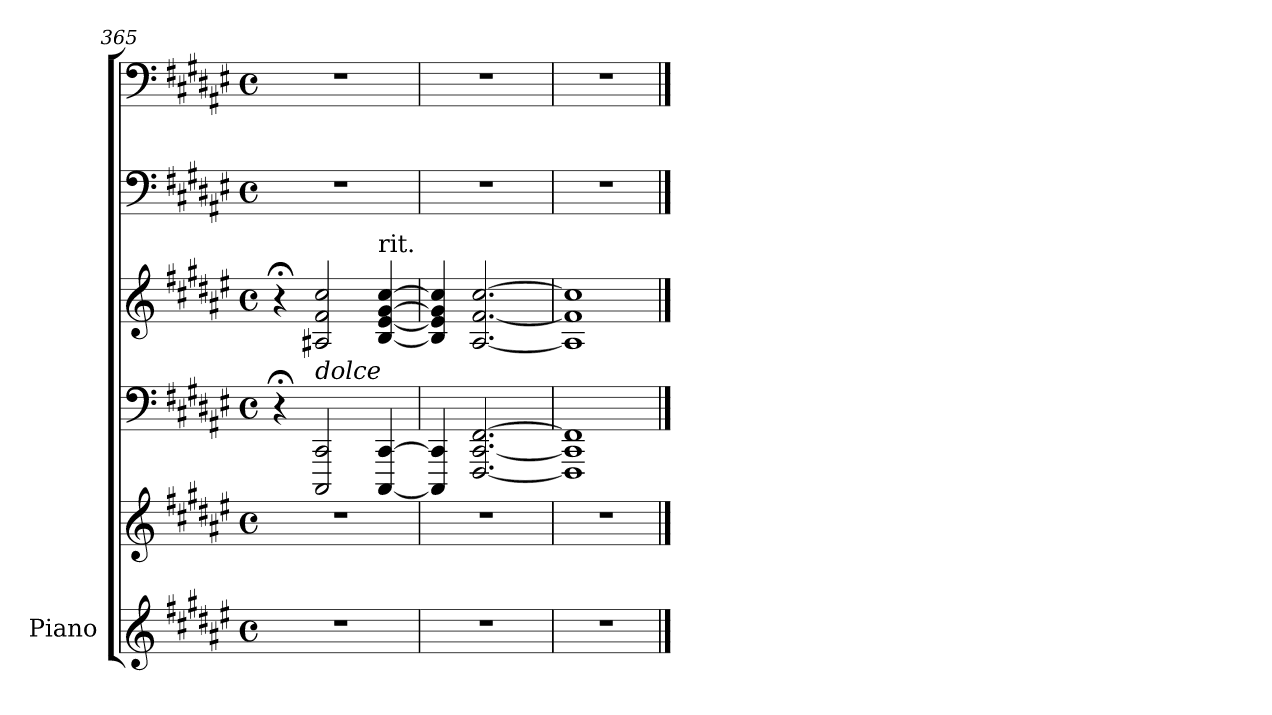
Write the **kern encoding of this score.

**kern	**kern	**kern	**kern	**kern	**kern
*part1	*part1	*part1	*part1	*part1	*part1
*staff6	*staff5	*staff4	*staff3	*staff2	*staff1
*I"Piano	*	*	*	*	*
*I'Pno.	*	*	*	*	*
*clefG2	*clefG2	*clefF4	*clefG2	*clefF4	*clefF4
*k[f#c#g#d#a#e#]	*k[f#c#g#d#a#e#]	*k[f#c#g#d#a#e#]	*k[f#c#g#d#a#e#]	*k[f#c#g#d#a#e#]	*k[f#c#g#d#a#e#]
*M4/4	*M4/4	*M4/4	*M4/4	*M4/4	*M4/4
*met(c)	*met(c)	*met(c)	*met(c)	*met(c)	*met(c)
=365	=365	=365	=365	=365	=365
1r	1r	4r;<	4r;<	1r	1r
!	!	!LO:TX:a:i:t=dolce	!	!	!
.	.	2CCC#/ 2CC#/	2A#X/ 2f#/ 2cc#/	.	.
!	!	!	!LO:TX:a:t=rit.	!	!
.	.	[4CCC#/ [4CC#/	[4B/ [4e#/ [4g#/ [4cc#/	.	.
=366	=366	=366	=366	=366	=366
1r	1r	4CCC#/] 4CC#/]	4B/] 4e#/] 4g#/] 4cc#/]	1r	1r
.	.	[2.FFF#/ [2.CC#/ [2.FF#/	[2.A#/ [2.f#/ [2.cc#/	.	.
=367	=367	=367	=367	=367	=367
1r	1r	1FFF#] 1CC#] 1FF#]	1A#] 1f#] 1cc#]	1r	1r
==	==	==	==	==	==
*-	*-	*-	*-	*-	*-
